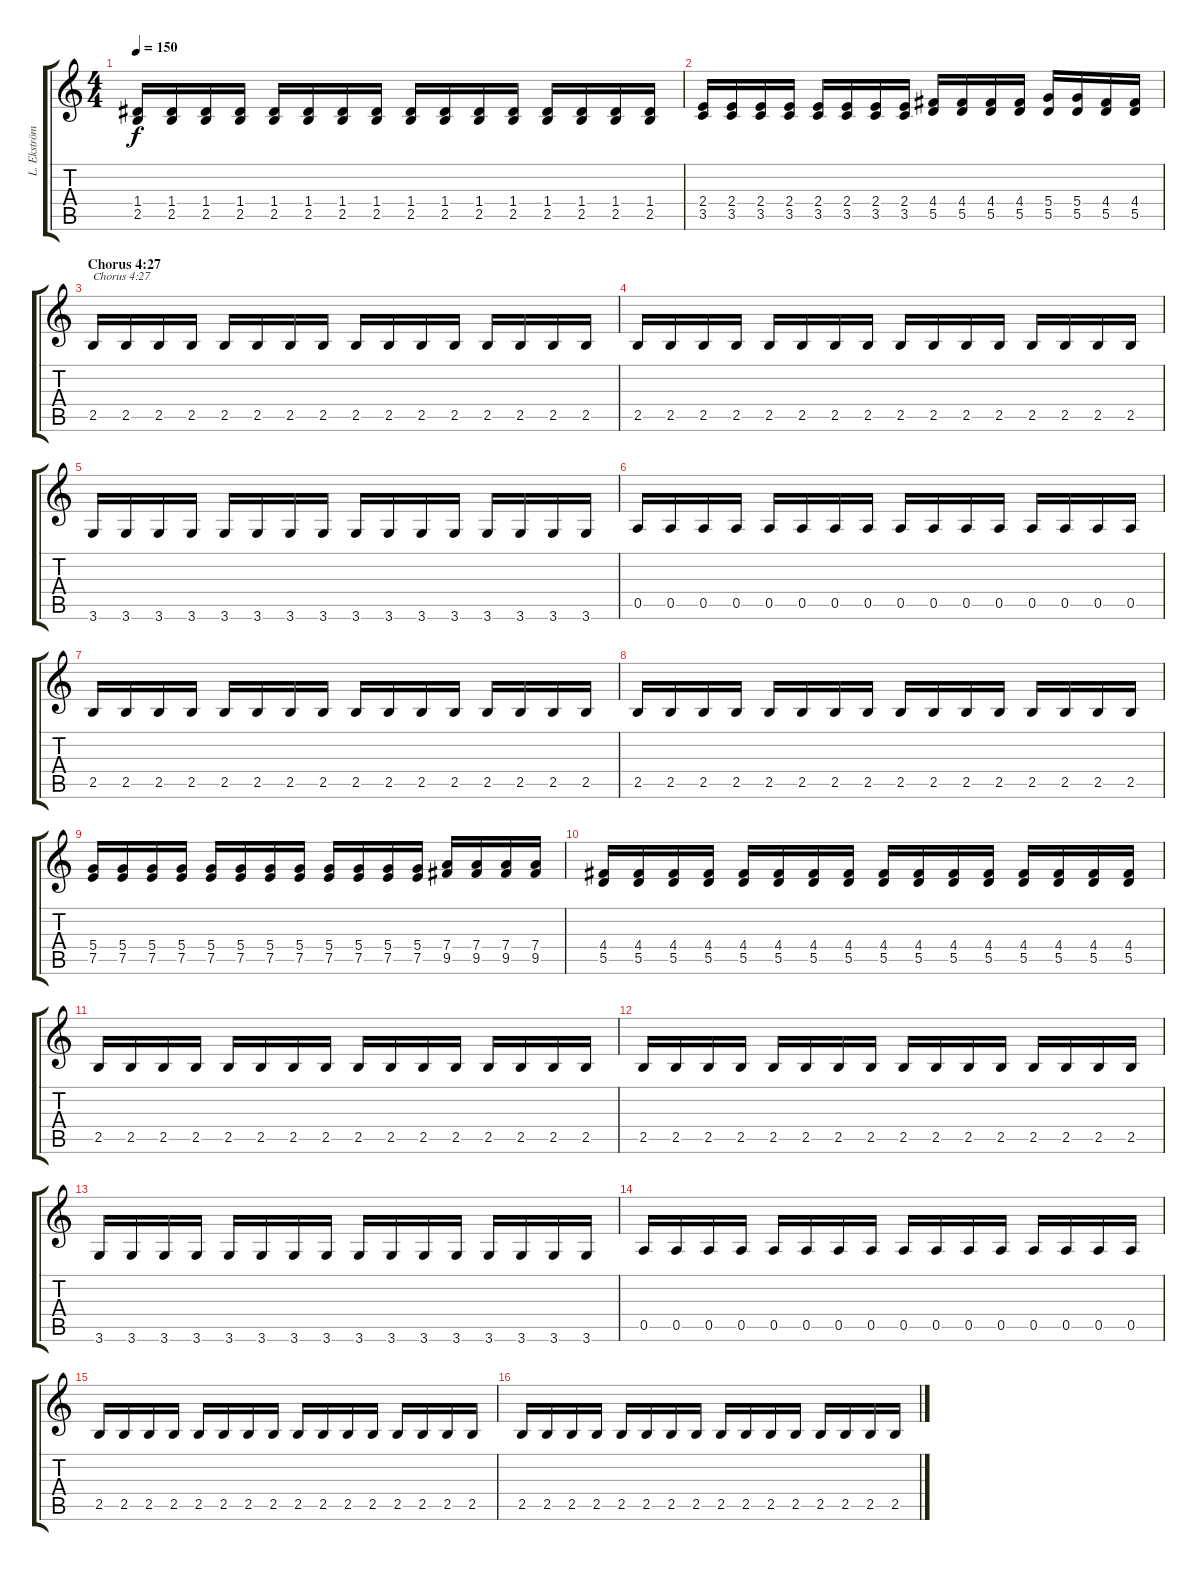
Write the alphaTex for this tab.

\track ("L. Ekström (left guitar)" "L. Ekström") {instrument distortionguitar}
\staff {score tabs}
\tuning (E4 B3 G3 D3 A2 E2) {hide}
\ts (4 4)
\tempo 150
\clef g2
\ks c
(1.4 2.5).16{dy f} (1.4 2.5).16 (1.4 2.5).16 (1.4 2.5).16 (1.4 2.5).16 (1.4 2.5).16 (1.4 2.5).16 (1.4 2.5).16 (1.4 2.5).16 (1.4 2.5).16 (1.4 2.5).16 (1.4 2.5).16 (1.4 2.5).16 (1.4 2.5).16 (1.4 2.5).16 (1.4 2.5).16 |
(2.4 3.5).16 (2.4 3.5).16 (2.4 3.5).16 (2.4 3.5).16 (2.4 3.5).16 (2.4 3.5).16 (2.4 3.5).16 (2.4 3.5).16 (4.4 5.5).16 (4.4 5.5).16 (4.4 5.5).16 (4.4 5.5).16 (5.4 5.5).16 (5.4 5.5).16 (4.4 5.5).16 (4.4 5.5).16 |
\section ("" "Chorus 4:27")
2.5.16{txt "Chorus 4:27" volume 10 instrument overdrivenguitar} 2.5.16 2.5.16 2.5.16 2.5.16 2.5.16 2.5.16 2.5.16 2.5.16 2.5.16 2.5.16 2.5.16 2.5.16 2.5.16 2.5.16 2.5.16 |
2.5.16 2.5.16 2.5.16 2.5.16 2.5.16 2.5.16 2.5.16 2.5.16 2.5.16 2.5.16 2.5.16 2.5.16 2.5.16 2.5.16 2.5.16 2.5.16 |
3.6.16 3.6.16 3.6.16 3.6.16 3.6.16 3.6.16 3.6.16 3.6.16 3.6.16 3.6.16 3.6.16 3.6.16 3.6.16 3.6.16 3.6.16 3.6.16 |
0.5.16 0.5.16 0.5.16 0.5.16 0.5.16 0.5.16 0.5.16 0.5.16 0.5.16 0.5.16 0.5.16 0.5.16 0.5.16 0.5.16 0.5.16 0.5.16 |
2.5.16 2.5.16 2.5.16 2.5.16 2.5.16 2.5.16 2.5.16 2.5.16 2.5.16 2.5.16 2.5.16 2.5.16 2.5.16 2.5.16 2.5.16 2.5.16 |
2.5.16 2.5.16 2.5.16 2.5.16 2.5.16 2.5.16 2.5.16 2.5.16 2.5.16 2.5.16 2.5.16 2.5.16 2.5.16 2.5.16 2.5.16 2.5.16 |
(5.4 7.5).16 (5.4 7.5).16 (5.4 7.5).16 (5.4 7.5).16 (5.4 7.5).16 (5.4 7.5).16 (5.4 7.5).16 (5.4 7.5).16 (5.4 7.5).16 (5.4 7.5).16 (5.4 7.5).16 (5.4 7.5).16 (7.4 9.5).16 (7.4 9.5).16 (7.4 9.5).16 (7.4 9.5).16 |
(4.4 5.5).16 (4.4 5.5).16 (4.4 5.5).16 (4.4 5.5).16 (4.4 5.5).16 (4.4 5.5).16 (4.4 5.5).16 (4.4 5.5).16 (4.4 5.5).16 (4.4 5.5).16 (4.4 5.5).16 (4.4 5.5).16 (4.4 5.5).16 (4.4 5.5).16 (4.4 5.5).16 (4.4 5.5).16 |
2.5.16 2.5.16 2.5.16 2.5.16 2.5.16 2.5.16 2.5.16 2.5.16 2.5.16 2.5.16 2.5.16 2.5.16 2.5.16 2.5.16 2.5.16 2.5.16 |
2.5.16 2.5.16 2.5.16 2.5.16 2.5.16 2.5.16 2.5.16 2.5.16 2.5.16 2.5.16 2.5.16 2.5.16 2.5.16 2.5.16 2.5.16 2.5.16 |
3.6.16 3.6.16 3.6.16 3.6.16 3.6.16 3.6.16 3.6.16 3.6.16 3.6.16 3.6.16 3.6.16 3.6.16 3.6.16 3.6.16 3.6.16 3.6.16 |
0.5.16 0.5.16 0.5.16 0.5.16 0.5.16 0.5.16 0.5.16 0.5.16 0.5.16 0.5.16 0.5.16 0.5.16 0.5.16 0.5.16 0.5.16 0.5.16 |
2.5.16 2.5.16 2.5.16 2.5.16 2.5.16 2.5.16 2.5.16 2.5.16 2.5.16 2.5.16 2.5.16 2.5.16 2.5.16 2.5.16 2.5.16 2.5.16 |
2.5.16 2.5.16 2.5.16 2.5.16 2.5.16 2.5.16 2.5.16 2.5.16 2.5.16 2.5.16 2.5.16 2.5.16 2.5.16 2.5.16 2.5.16 2.5.16
